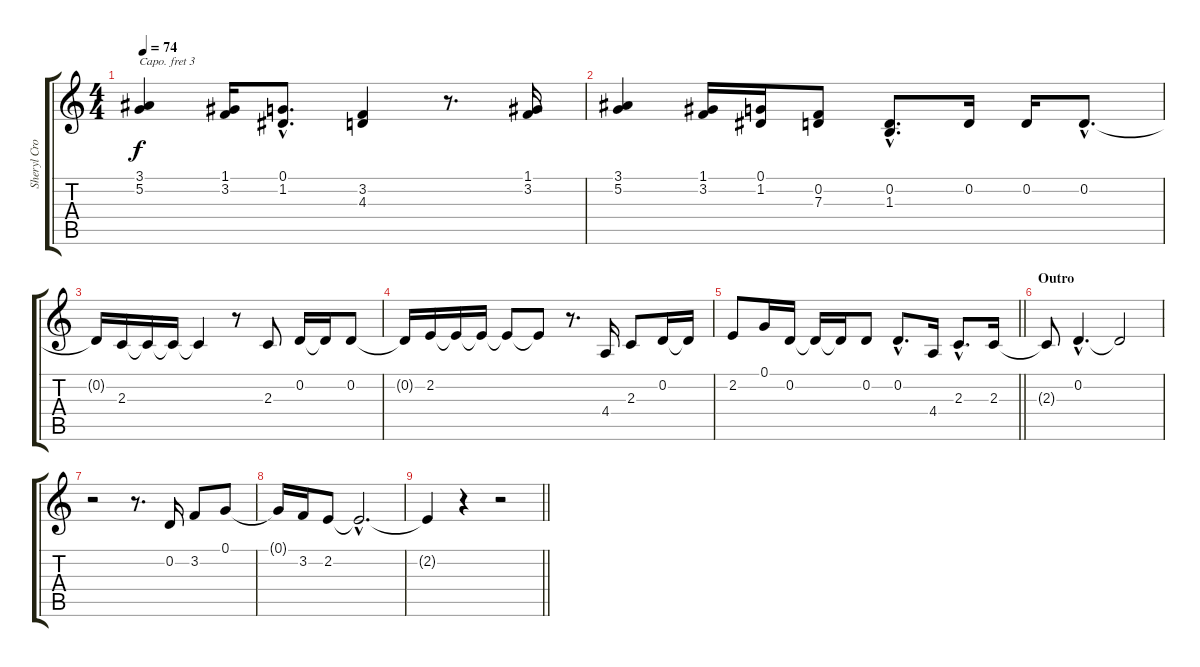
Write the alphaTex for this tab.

\track ("Sheryl Crow Voice" "Sheryl Cro") {instrument harmonica}
\staff {score tabs}
\capo 3
\tuning (E4 B3 G3 D3 A2 E2) {hide}
\ts (4 4)
\tempo 74
\clef g2
\ks c
(3.1{t} 5.2{t}).4{dy f} (1.1 3.2).16 (0.1{hac} 1.2{hac}).8{d} (3.2 4.3).4 r.8{d} (1.1 3.2).16 |
(3.1 5.2).4 (1.1 3.2).16 (0.1 1.2).16 (0.2 7.3).8 (0.2{hac} 1.3{hac}).8{d} 0.2.16 0.2.16 0.2{hac}.8{d} |
0.2{t}.16 2.3.16 2.3{t}.16 2.3{t}.16 2.3{t}.4 r.8 2.3.8 0.2.16 0.2{t}.16 0.2.8 |
0.2{t}.16 2.2.16 2.2{t}.16 2.2{t}.16 2.2{t}.8 2.2{t}.8 r.8{d} 4.4.16 2.3.8 0.2.16 0.2{t}.16 |
\barLineRight lightlight
2.2.8 0.1.16 0.2.16 0.2{t}.16 0.2{t}.16 0.2.8 0.2{hac}.8{d} 4.4.16 2.3{hac}.8{d} 2.3.16 |
\section ("" "Outro")
2.3{t}.8 0.2{hac}.4{d} 0.2{t}.2 |
r.2 r.8{d} 0.2.16 3.2.8 0.1.8 |
0.1{t}.16 3.2.16 2.2.8 2.2{hac t}.2{d} |
\barLineRight lightlight
2.2{t}.4 r.4 r.2
